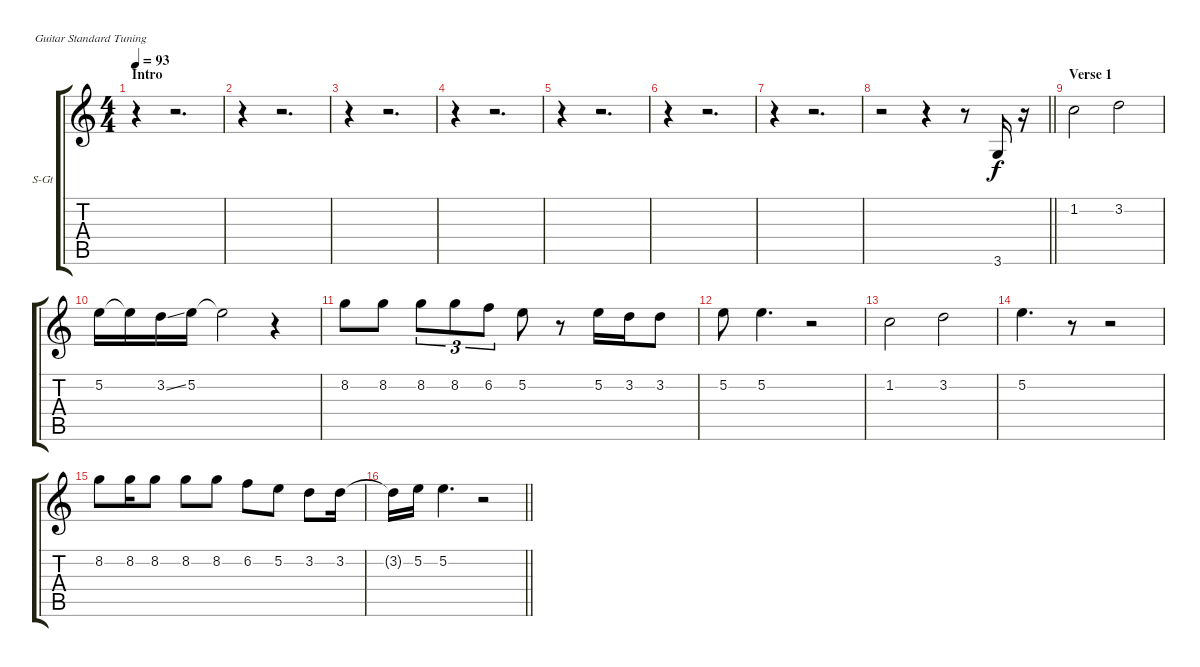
\bracketExtendMode groupsimilarinstruments
\firstSystemTrackNameOrientation horizontal
\otherSystemsTrackNameOrientation horizontal
\track ("Vocal" "S-Gt") {instrument trombone}
\staff {score tabs}
\tuning (E4 B3 G3 D3 A2 E2)
\displaytranspose 12
\ts (4 4)
\beaming (8 2 2 2 2)
\section ("" "Intro")
\tempo 93
\clef g2
\ks c
r.4{dy f instrument trombone} r.2{d} |
r.4 r.2{d} |
r.4 r.2{d} |
r.4 r.2{d} |
r.4 r.2{d} |
r.4 r.2{d} |
r.4 r.2{d} |
\barLineRight lightlight
r.2 r.4 r.8 3.6.16 r.16 |
\section ("" "Verse 1")
1.2.2 3.2.2 |
5.2.16 5.2{t}.16 3.2{ss}.16 5.2.16 5.2{t}.2 r.4 |
8.2.8 8.2.8 8.2.8{tu (3 2)} 8.2.8{tu (3 2)} 6.2.8{tu (3 2)} 5.2.8 r.8 5.2.16 3.2.16 3.2.8 |
5.2.8 5.2.4{d} r.2 |
1.2.2 3.2.2 |
5.2.4{d} r.8 r.2 |
8.2.8 8.2.16 8.2.8 8.2.8 8.2.8 6.2.8 5.2.8 3.2.8 3.2.16 |
\barLineRight lightlight
3.2{t}.16 5.2.16 5.2.4{d} r.2
